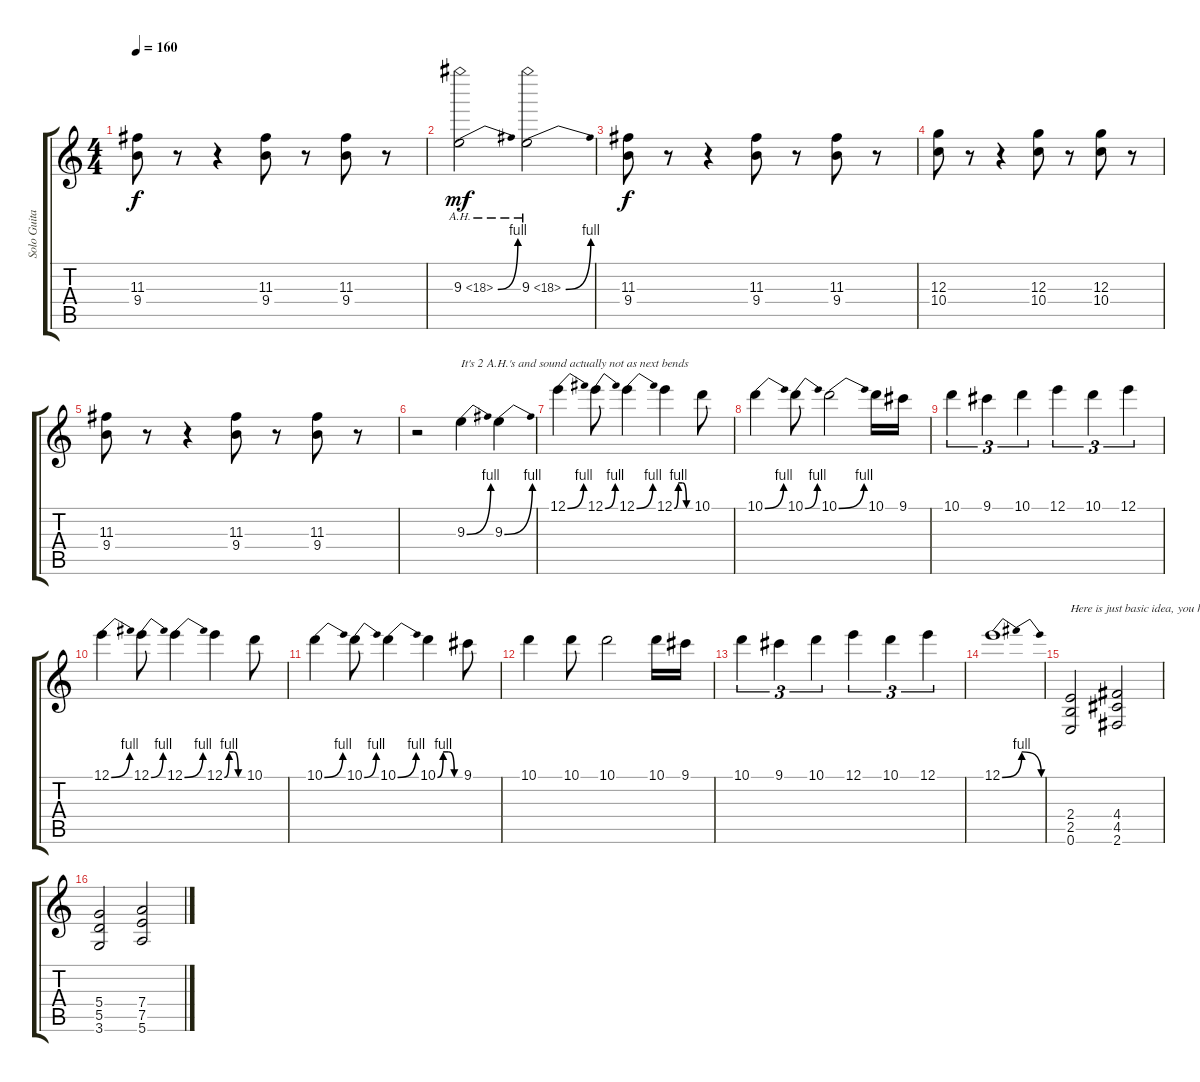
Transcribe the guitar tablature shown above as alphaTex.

\track ("Solo Guitar" "Solo Guita") {instrument distortionguitar}
\staff {score tabs}
\tuning (E4 B3 G3 D3 A2 E2) {hide}
\ts (4 4)
\tempo 160
\clef g2
\ks c
(11.3 9.4).8{dy f} r.8 r.4 (11.3 9.4).8 r.8 (11.3 9.4).8 r.8 |
9.3{be (bend 0 0 60 4) ah 9}.2{dy mf} 9.3{be (bend 0 0 60 4) ah 9}.2 |
(11.3 9.4).8{dy f} r.8 r.4 (11.3 9.4).8 r.8 (11.3 9.4).8 r.8 |
(12.3 10.4).8 r.8 r.4 (12.3 10.4).8 r.8 (12.3 10.4).8 r.8 |
(11.3 9.4).8 r.8 r.4 (11.3 9.4).8 r.8 (11.3 9.4).8 r.8 |
r.2 9.3{be (bend 0 0 60 4)}.4{txt "It's 2 A.H.'s and sound actually not as next bends" instrument guitarharmonics} 9.3{be (bend 0 0 60 4)}.4 |
12.1{be (bend 0 0 60 4)}.4{instrument distortionguitar} 12.1{be (bend 0 0 60 4)}.8 12.1{be (bend 0 0 60 4)}.4 12.1{be (custom 0 0 15 4 30 4 45 0 60 0)}.4 10.1.8 |
10.1{be (bend 0 0 60 4)}.4 10.1{be (bend 0 0 60 4)}.8 10.1{be (bend 0 0 60 4)}.2 10.1.16 9.1.16 |
10.1.4{tu (3 2)} 9.1.4{tu (3 2)} 10.1.4{tu (3 2)} 12.1.4{tu (3 2)} 10.1.4{tu (3 2)} 12.1.4{tu (3 2)} |
12.1{be (bend 0 0 60 4)}.4 12.1{be (bend 0 0 60 4)}.8 12.1{be (bend 0 0 60 4)}.4 12.1{be (custom 0 0 15 4 30 4 45 0 60 0)}.4 10.1.8 |
10.1{be (bend 0 0 60 4)}.4 10.1{be (bend 0 0 60 4)}.8 10.1{be (bend 0 0 60 4)}.4 10.1{be (custom 0 0 15 4 30 4 45 0 60 0)}.4 9.1.8 |
10.1.4 10.1.8 10.1.2 10.1.16 9.1.16 |
10.1.4{tu (3 2)} 9.1.4{tu (3 2)} 10.1.4{tu (3 2)} 12.1.4{tu (3 2)} 10.1.4{tu (3 2)} 12.1.4{tu (3 2)} |
12.1{be (bendrelease 0 0 5 4 15 4 60 0)}.1 |
(2.4 2.5 0.6).2{txt "Here is just basic idea, you have to listen it"} (4.4 4.5 2.6).2 |
(5.4 5.5 3.6).2 (7.4 7.5 5.6).2
